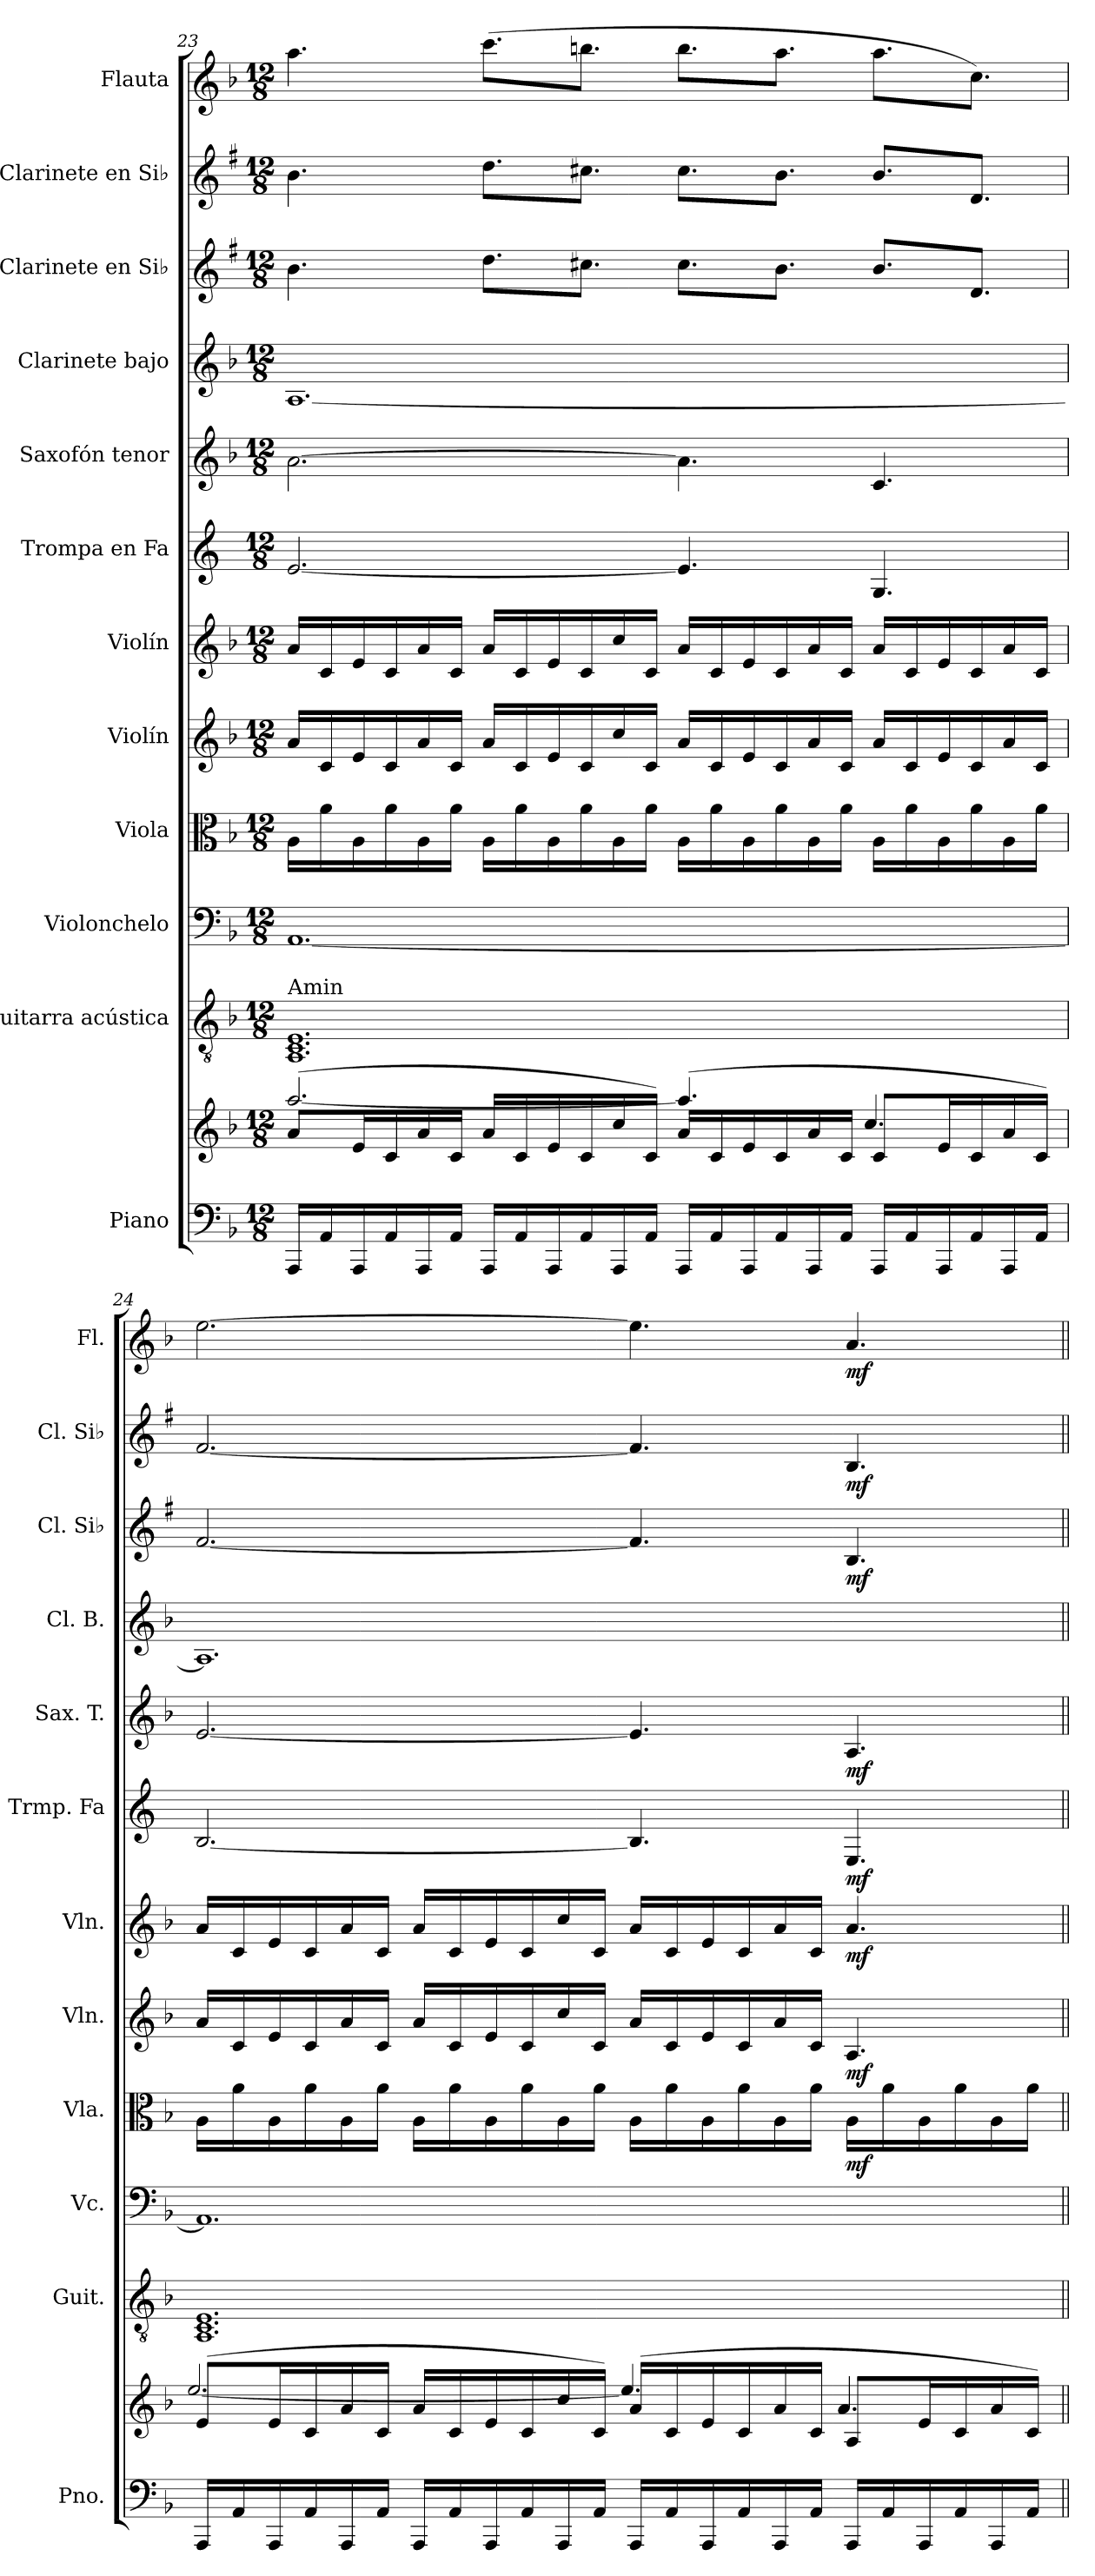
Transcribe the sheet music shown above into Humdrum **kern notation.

**kern	**kern	**kern	**kern	**kern	**dynam	**kern	**dynam	**kern	**dynam	**kern	**dynam	**kern	**dynam	**kern	**kern	**dynam	**kern	**dynam	**kern	**dynam
*part12	*part12	*part11	*part10	*part9	*part9	*part8	*part8	*part7	*part7	*part6	*part6	*part5	*part5	*part4	*part3	*part3	*part2	*part2	*part1	*part1
*staff13	*staff12	*staff11	*staff10	*staff9	*staff9	*staff8	*staff8	*staff7	*staff7	*staff6	*staff6	*staff5	*staff5	*staff4	*staff3	*staff3	*staff2	*staff2	*staff1	*staff1
*I"Piano	*	*I"Guitarra acústica	*I"Violonchelo	*I"Viola	*	*I"Violín	*	*I"Violín	*	*I"Trompa en Fa	*	*I"Saxofón tenor	*	*I"Clarinete bajo	*I"Clarinete en Si♭	*	*I"Clarinete en Si♭	*	*I"Flauta	*
*I'Pno.	*	*I'Guit.	*I'Vc.	*I'Vla.	*	*I'Vln.	*	*I'Vln.	*	*I'Trmp. Fa	*	*I'Sax. T.	*	*I'Cl. B.	*I'Cl. Si♭	*	*I'Cl. Si♭	*	*I'Fl.	*
!!LO:PB:g=z
*clefF4	*clefG2	*clefGv2	*clefF4	*clefC3	*	*clefG2	*	*clefG2	*	*clefG2	*	*clefG2	*	*clefG2	*clefG2	*	*clefG2	*	*clefG2	*
*	*	*	*	*	*	*	*	*	*	*ITrd4c7	*	*ITrd8c14	*	*ITrd8c14	*ITrd1c2	*	*ITrd1c2	*	*	*
*k[b-]	*k[b-]	*k[b-]	*k[b-]	*k[b-]	*	*k[b-]	*	*k[b-]	*	*k[b-]	*	*k[b-]	*	*k[b-]	*k[b-]	*	*k[b-]	*	*k[b-]	*
*M12/8	*M12/8	*M12/8	*M12/8	*M12/8	*	*M12/8	*	*M12/8	*	*M12/8	*	*M12/8	*	*M12/8	*M12/8	*	*M12/8	*	*M12/8	*
=23	=23	=23	=23	=23	=23	=23	=23	=23	=23	=23	=23	=23	=23	=23	=23	=23	=23	=23	=23	=23
*	*^	*	*	*	*	*	*	*	*	*	*	*	*	*	*	*	*	*	*	*
!	!	!	!LO:TX:a:t=Amin	!	!	!	!	!	!	!	!	!	!	!	!	!	!	!	!	!	!
16AAA/LL	(8a/L	[2.aa/	1.AA 1.C 1.E	[1.AA	16A\LL	.	16a/LL	.	16a/LL	.	[2.A/	.	[2.A\	.	[1.AA	4.a\	.	4.a\	.	4.aa\	.
16AA/	.	.	.	.	16a\	.	16c/	.	16c/	.	.	.	.	.	.	.	.	.	.	.	.
16AAA/	16e/L	.	.	.	16A\	.	16e/	.	16e/	.	.	.	.	.	.	.	.	.	.	.	.
16AA/	16c/	.	.	.	16a\	.	16c/	.	16c/	.	.	.	.	.	.	.	.	.	.	.	.
16AAA/	16a/	.	.	.	16A\	.	16a/	.	16a/	.	.	.	.	.	.	.	.	.	.	.	.
16AA/JJ	16c/JJ	.	.	.	16a\JJ	.	16c/JJ	.	16c/JJ	.	.	.	.	.	.	.	.	.	.	.	.
16AAA/LL	16a/LL	.	.	.	16A\LL	.	16a/LL	.	16a/LL	.	.	.	.	.	.	8.cc\L	.	8.cc\L	.	(8.ccc\L	.
16AA/	16c/	.	.	.	16a\	.	16c/	.	16c/	.	.	.	.	.	.	.	.	.	.	.	.
16AAA/	16e/	.	.	.	16A\	.	16e/	.	16e/	.	.	.	.	.	.	.	.	.	.	.	.
16AA/	16c/	.	.	.	16a\	.	16c/	.	16c/	.	.	.	.	.	.	8.bn\J	.	8.bn\J	.	8.bbn\J	.
16AAA/	16cc/	.	.	.	16A\	.	16cc/	.	16cc/	.	.	.	.	.	.	.	.	.	.	.	.
16AA/JJ	16c/JJ)	.	.	.	16a\JJ	.	16c/JJ	.	16c/JJ	.	.	.	.	.	.	.	.	.	.	.	.
16AAA/LL	(16a/LL	4.aa/]	.	.	16A\LL	.	16a/LL	.	16a/LL	.	4.A/]	.	4.A\]	.	.	8.b\L	.	8.b\L	.	8.bb\L	.
16AA/	16c/	.	.	.	16a\	.	16c/	.	16c/	.	.	.	.	.	.	.	.	.	.	.	.
16AAA/	16e/	.	.	.	16A\	.	16e/	.	16e/	.	.	.	.	.	.	.	.	.	.	.	.
16AA/	16c/	.	.	.	16a\	.	16c/	.	16c/	.	.	.	.	.	.	8.a\J	.	8.a\J	.	8.aa\J	.
16AAA/	16a/	.	.	.	16A\	.	16a/	.	16a/	.	.	.	.	.	.	.	.	.	.	.	.
16AA/JJ	16c/JJ	.	.	.	16a\JJ	.	16c/JJ	.	16c/JJ	.	.	.	.	.	.	.	.	.	.	.	.
16AAA/LL	8c/L	4.cc/	.	.	16A\LL	.	16a/LL	.	16a/LL	.	4.C/	.	4.C/	.	.	8.a/L	.	8.a/L	.	8.aa\L	.
16AA/	.	.	.	.	16a\	.	16c/	.	16c/	.	.	.	.	.	.	.	.	.	.	.	.
16AAA/	16e/L	.	.	.	16A\	.	16e/	.	16e/	.	.	.	.	.	.	.	.	.	.	.	.
16AA/	16c/	.	.	.	16a\	.	16c/	.	16c/	.	.	.	.	.	.	8.c/J	.	8.c/J	.	8.cc\J)	.
16AAA/	16a/	.	.	.	16A\	.	16a/	.	16a/	.	.	.	.	.	.	.	.	.	.	.	.
16AA/JJ	16c/JJ)	.	.	.	16a\JJ	.	16c/JJ	.	16c/JJ	.	.	.	.	.	.	.	.	.	.	.	.
=24	=24	=24	=24	=24	=24	=24	=24	=24	=24	=24	=24	=24	=24	=24	=24	=24	=24	=24	=24	=24	=24
16AAA/LL	(8e/L	[2.ee/	1.AA 1.C 1.E	1.AA]	16A\LL	.	16a/LL	.	16a/LL	.	[2.E/	.	[2.E/	.	1.AA]	[2.e/	.	[2.e/	.	[2.ee\	.
16AA/	.	.	.	.	16a\	.	16c/	.	16c/	.	.	.	.	.	.	.	.	.	.	.	.
16AAA/	16e/L	.	.	.	16A\	.	16e/	.	16e/	.	.	.	.	.	.	.	.	.	.	.	.
16AA/	16c/	.	.	.	16a\	.	16c/	.	16c/	.	.	.	.	.	.	.	.	.	.	.	.
16AAA/	16a/	.	.	.	16A\	.	16a/	.	16a/	.	.	.	.	.	.	.	.	.	.	.	.
16AA/JJ	16c/JJ	.	.	.	16a\JJ	.	16c/JJ	.	16c/JJ	.	.	.	.	.	.	.	.	.	.	.	.
16AAA/LL	16a/LL	.	.	.	16A\LL	.	16a/LL	.	16a/LL	.	.	.	.	.	.	.	.	.	.	.	.
16AA/	16c/	.	.	.	16a\	.	16c/	.	16c/	.	.	.	.	.	.	.	.	.	.	.	.
16AAA/	16e/	.	.	.	16A\	.	16e/	.	16e/	.	.	.	.	.	.	.	.	.	.	.	.
16AA/	16c/	.	.	.	16a\	.	16c/	.	16c/	.	.	.	.	.	.	.	.	.	.	.	.
16AAA/	16cc/	.	.	.	16A\	.	16cc/	.	16cc/	.	.	.	.	.	.	.	.	.	.	.	.
16AA/JJ	16c/JJ)	.	.	.	16a\JJ	.	16c/JJ	.	16c/JJ	.	.	.	.	.	.	.	.	.	.	.	.
16AAA/LL	(16a/LL	4.ee/]	.	.	16A\LL	.	16a/LL	.	16a/LL	.	4.E/]	.	4.E/]	.	.	4.e/]	.	4.e/]	.	4.ee\]	.
16AA/	16c/	.	.	.	16a\	.	16c/	.	16c/	.	.	.	.	.	.	.	.	.	.	.	.
16AAA/	16e/	.	.	.	16A\	.	16e/	.	16e/	.	.	.	.	.	.	.	.	.	.	.	.
16AA/	16c/	.	.	.	16a\	.	16c/	.	16c/	.	.	.	.	.	.	.	.	.	.	.	.
16AAA/	16a/	.	.	.	16A\	.	16a/	.	16a/	.	.	.	.	.	.	.	.	.	.	.	.
16AA/JJ	16c/JJ	.	.	.	16a\JJ	.	16c/JJ	.	16c/JJ	.	.	.	.	.	.	.	.	.	.	.	.
!	!	!	!	!	!	!LO:DY:b	!	!LO:DY:b	!	!LO:DY:b	!	!LO:DY:b	!	!LO:DY:b	!	!	!LO:DY:b	!	!LO:DY:b	!	!LO:DY:b
16AAA/LL	8A/L	4.a/	.	.	16A\LL	mf	4.A/	mf	4.a/	mf	4.AA/	mf	4.AA/	mf	.	4.A/	mf	4.A/	mf	4.a/	mf
16AA/	.	.	.	.	16a\	.	.	.	.	.	.	.	.	.	.	.	.	.	.	.	.
16AAA/	16e/L	.	.	.	16A\	.	.	.	.	.	.	.	.	.	.	.	.	.	.	.	.
16AA/	16c/	.	.	.	16a\	.	.	.	.	.	.	.	.	.	.	.	.	.	.	.	.
16AAA/	16a/	.	.	.	16A\	.	.	.	.	.	.	.	.	.	.	.	.	.	.	.	.
16AA/JJ	16c/JJ)	.	.	.	16a\JJ	.	.	.	.	.	.	.	.	.	.	.	.	.	.	.	.
*	*v	*v	*	*	*	*	*	*	*	*	*	*	*	*	*	*	*	*	*	*	*
=||	=||	=||	=||	=||	=||	=||	=||	=||	=||	=||	=||	=||	=||	=||	=||	=||	=||	=||	=||	=||
*-	*-	*-	*-	*-	*-	*-	*-	*-	*-	*-	*-	*-	*-	*-	*-	*-	*-	*-	*-	*-
